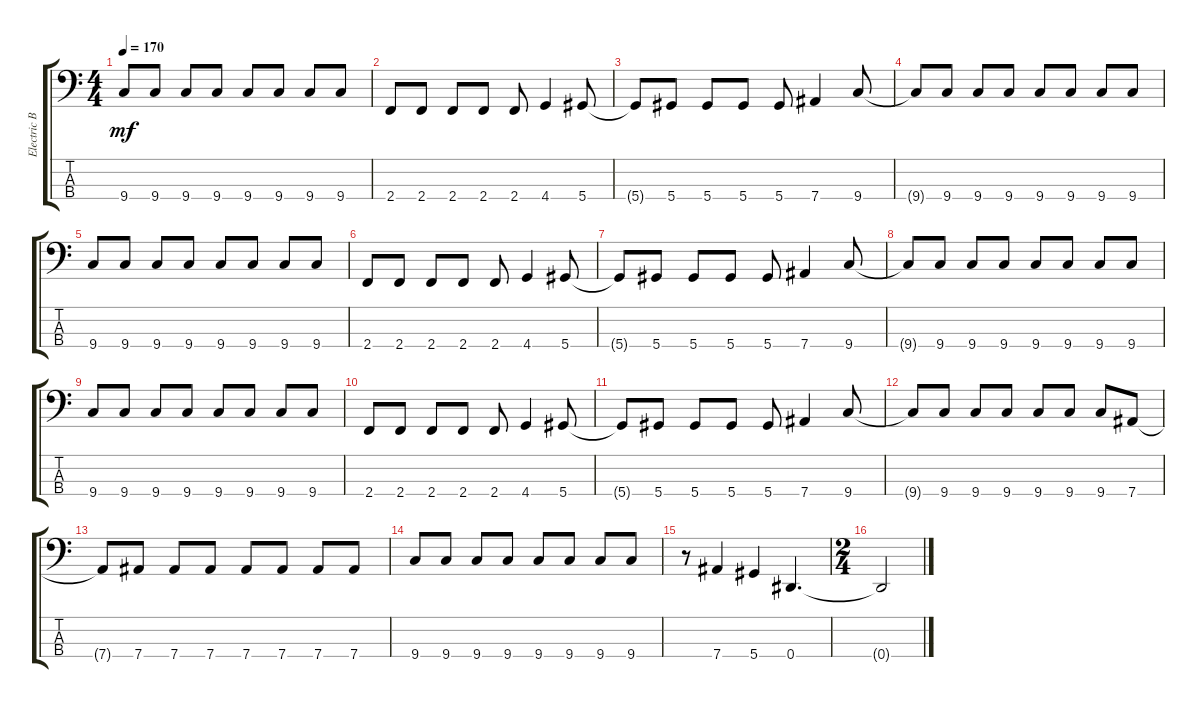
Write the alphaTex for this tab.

\track ("Electric Bass" "Electric B") {instrument electricbassfinger}
\staff {score tabs}
\tuning (Gb2 Db2 Ab1 Eb1) {hide}
\ts (4 4)
\tempo 170
\clef f4
\ks c
9.4.8{dy mf} 9.4.8 9.4.8 9.4.8 9.4.8 9.4.8 9.4.8 9.4.8 |
2.4.8 2.4.8 2.4.8 2.4.8 2.4.8 4.4.4 5.4.8 |
5.4{t}.8 5.4.8 5.4.8 5.4.8 5.4.8 7.4.4 9.4.8 |
9.4{t}.8 9.4.8 9.4.8 9.4.8 9.4.8 9.4.8 9.4.8 9.4.8 |
9.4.8 9.4.8 9.4.8 9.4.8 9.4.8 9.4.8 9.4.8 9.4.8 |
2.4.8 2.4.8 2.4.8 2.4.8 2.4.8 4.4.4 5.4.8 |
5.4{t}.8 5.4.8 5.4.8 5.4.8 5.4.8 7.4.4 9.4.8 |
9.4{t}.8 9.4.8 9.4.8 9.4.8 9.4.8 9.4.8 9.4.8 9.4.8 |
9.4.8 9.4.8 9.4.8 9.4.8 9.4.8 9.4.8 9.4.8 9.4.8 |
2.4.8 2.4.8 2.4.8 2.4.8 2.4.8 4.4.4 5.4.8 |
5.4{t}.8 5.4.8 5.4.8 5.4.8 5.4.8 7.4.4 9.4.8 |
9.4{t}.8 9.4.8 9.4.8 9.4.8 9.4.8 9.4.8 9.4.8 7.4.8 |
7.4{t}.8 7.4.8 7.4.8 7.4.8 7.4.8 7.4.8 7.4.8 7.4.8 |
9.4.8 9.4.8 9.4.8 9.4.8 9.4.8 9.4.8 9.4.8 9.4.8 |
r.8 7.4.4 5.4.4 0.4.4{d} |
\ts (2 4)
0.4{t}.2
